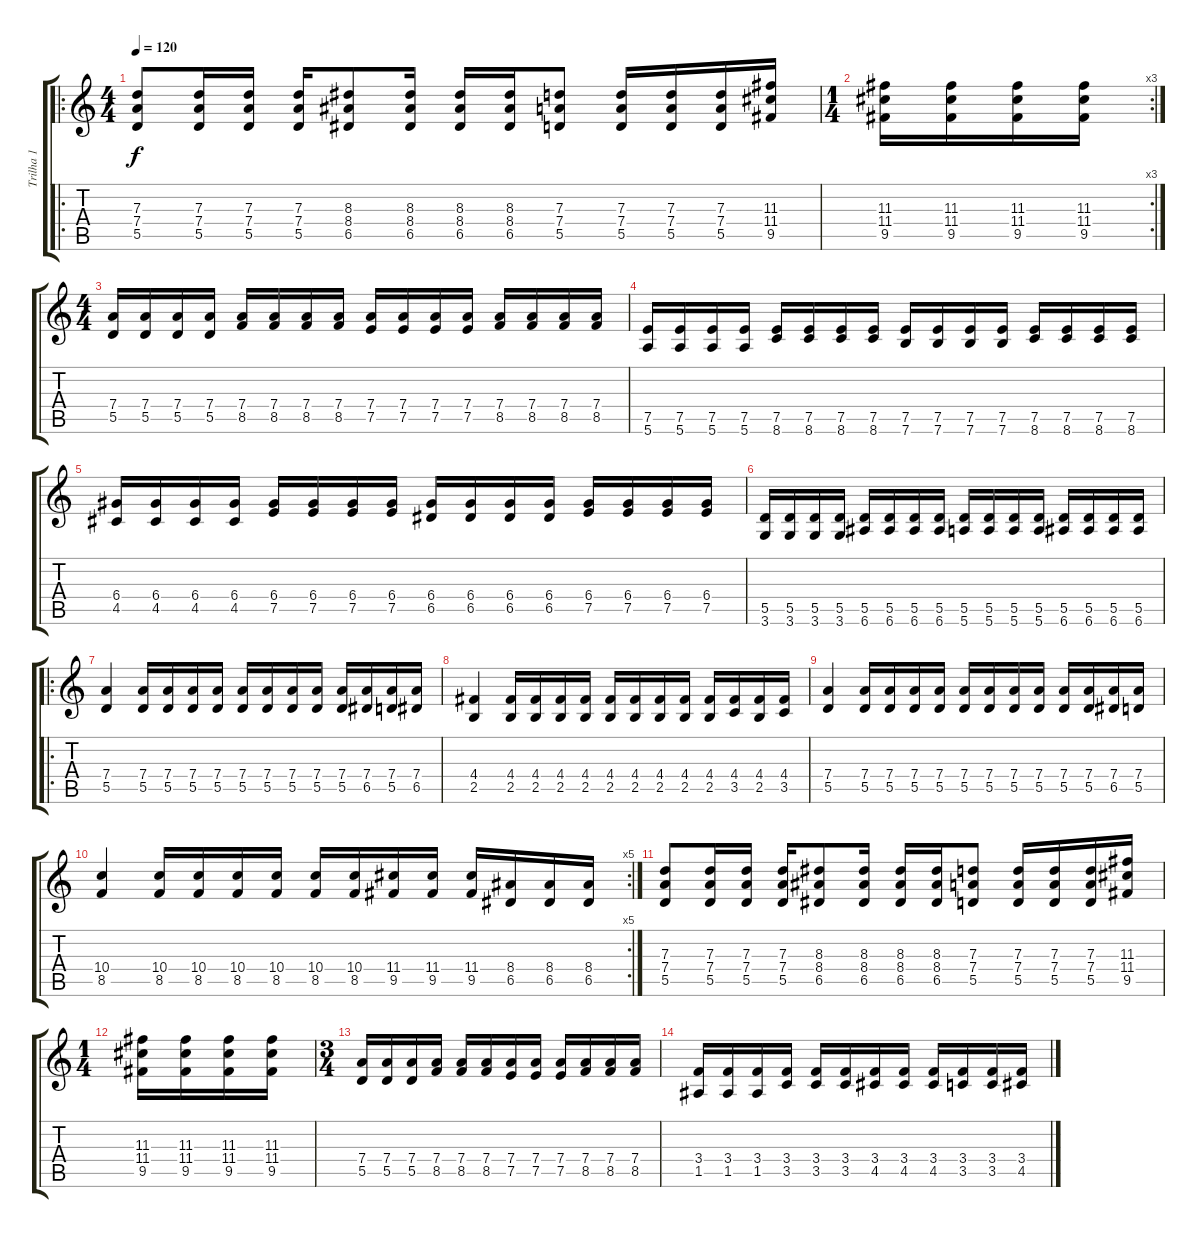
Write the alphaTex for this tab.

\track ("Trilha 1" "Trilha 1") {instrument distortionguitar}
\staff {score tabs}
\tuning (E4 B3 G3 D3 A2 E2) {hide}
\ro
\ts (4 4)
\tempo 120
\clef g2
\ks c
(7.3 7.4 5.5).8{dy f} (7.3 7.4 5.5).16 (7.3 7.4 5.5).16 (7.3 7.4 5.5).16 (8.3 8.4 6.5).8 (8.3 8.4 6.5).16 (8.3 8.4 6.5).16 (8.3 8.4 6.5).16 (7.3 7.4 5.5).8 (7.3 7.4 5.5).16 (7.3 7.4 5.5).16 (7.3 7.4 5.5).16 (11.3 11.4 9.5).16 |
\rc 3
\ts (1 4)
(11.3 11.4 9.5).16 (11.3 11.4 9.5).16 (11.3 11.4 9.5).16 (11.3 11.4 9.5).16 |
\ts (4 4)
(7.4 5.5).16 (7.4 5.5).16 (7.4 5.5).16 (7.4 5.5).16 (7.4 8.5).16 (7.4 8.5).16 (7.4 8.5).16 (7.4 8.5).16 (7.4 7.5).16 (7.4 7.5).16 (7.4 7.5).16 (7.4 7.5).16 (7.4 8.5).16 (7.4 8.5).16 (7.4 8.5).16 (7.4 8.5).16 |
(7.5 5.6).16 (7.5 5.6).16 (7.5 5.6).16 (7.5 5.6).16 (7.5 8.6).16 (7.5 8.6).16 (7.5 8.6).16 (7.5 8.6).16 (7.5 7.6).16 (7.5 7.6).16 (7.5 7.6).16 (7.5 7.6).16 (7.5 8.6).16 (7.5 8.6).16 (7.5 8.6).16 (7.5 8.6).16 |
(6.4 4.5).16 (6.4 4.5).16 (6.4 4.5).16 (6.4 4.5).16 (6.4 7.5).16 (6.4 7.5).16 (6.4 7.5).16 (6.4 7.5).16 (6.4 6.5).16 (6.4 6.5).16 (6.4 6.5).16 (6.4 6.5).16 (6.4 7.5).16 (6.4 7.5).16 (6.4 7.5).16 (6.4 7.5).16 |
(5.5 3.6).16 (5.5 3.6).16 (5.5 3.6).16 (5.5 3.6).16 (5.5 6.6).16 (5.5 6.6).16 (5.5 6.6).16 (5.5 6.6).16 (5.5 5.6).16 (5.5 5.6).16 (5.5 5.6).16 (5.5 5.6).16 (5.5 6.6).16 (5.5 6.6).16 (5.5 6.6).16 (5.5 6.6).16 |
\ro
(7.4 5.5).4 (7.4 5.5).16 (7.4 5.5).16 (7.4 5.5).16 (7.4 5.5).16 (7.4 5.5).16 (7.4 5.5).16 (7.4 5.5).16 (7.4 5.5).16 (7.4 5.5).16 (7.4 6.5).16 (7.4 5.5).16 (7.4 6.5).16 |
(4.4 2.5).4 (4.4 2.5).16 (4.4 2.5).16 (4.4 2.5).16 (4.4 2.5).16 (4.4 2.5).16 (4.4 2.5).16 (4.4 2.5).16 (4.4 2.5).16 (4.4 2.5).16 (4.4 3.5).16 (4.4 2.5).16 (4.4 3.5).16 |
(7.4 5.5).4 (7.4 5.5).16 (7.4 5.5).16 (7.4 5.5).16 (7.4 5.5).16 (7.4 5.5).16 (7.4 5.5).16 (7.4 5.5).16 (7.4 5.5).16 (7.4 5.5).16 (7.4 5.5).16 (7.4 6.5).16 (7.4 5.5).16 |
\rc 5
(10.4 8.5).4 (10.4 8.5).16 (10.4 8.5).16 (10.4 8.5).16 (10.4 8.5).16 (10.4 8.5).16 (10.4 8.5).16 (11.4 9.5).16 (11.4 9.5).16 (11.4 9.5).16 (8.4 6.5).16 (8.4 6.5).16 (8.4 6.5).16 |
(7.3 7.4 5.5).8 (7.3 7.4 5.5).16 (7.3 7.4 5.5).16 (7.3 7.4 5.5).16 (8.3 8.4 6.5).8 (8.3 8.4 6.5).16 (8.3 8.4 6.5).16 (8.3 8.4 6.5).16 (7.3 7.4 5.5).8 (7.3 7.4 5.5).16 (7.3 7.4 5.5).16 (7.3 7.4 5.5).16 (11.3 11.4 9.5).16 |
\ts (1 4)
(11.3 11.4 9.5).16 (11.3 11.4 9.5).16 (11.3 11.4 9.5).16 (11.3 11.4 9.5).16 |
\ts (3 4)
(7.4 5.5).16 (7.4 5.5).16 (7.4 5.5).16 (7.4 8.5).16 (7.4 8.5).16 (7.4 8.5).16 (7.4 7.5).16 (7.4 7.5).16 (7.4 7.5).16 (7.4 8.5).16 (7.4 8.5).16 (7.4 8.5).16 |
(3.4 1.5).16 (3.4 1.5).16 (3.4 1.5).16 (3.4 3.5).16 (3.4 3.5).16 (3.4 3.5).16 (3.4 4.5).16 (3.4 4.5).16 (3.4 4.5).16 (3.4 3.5).16 (3.4 3.5).16 (3.4 4.5).16
